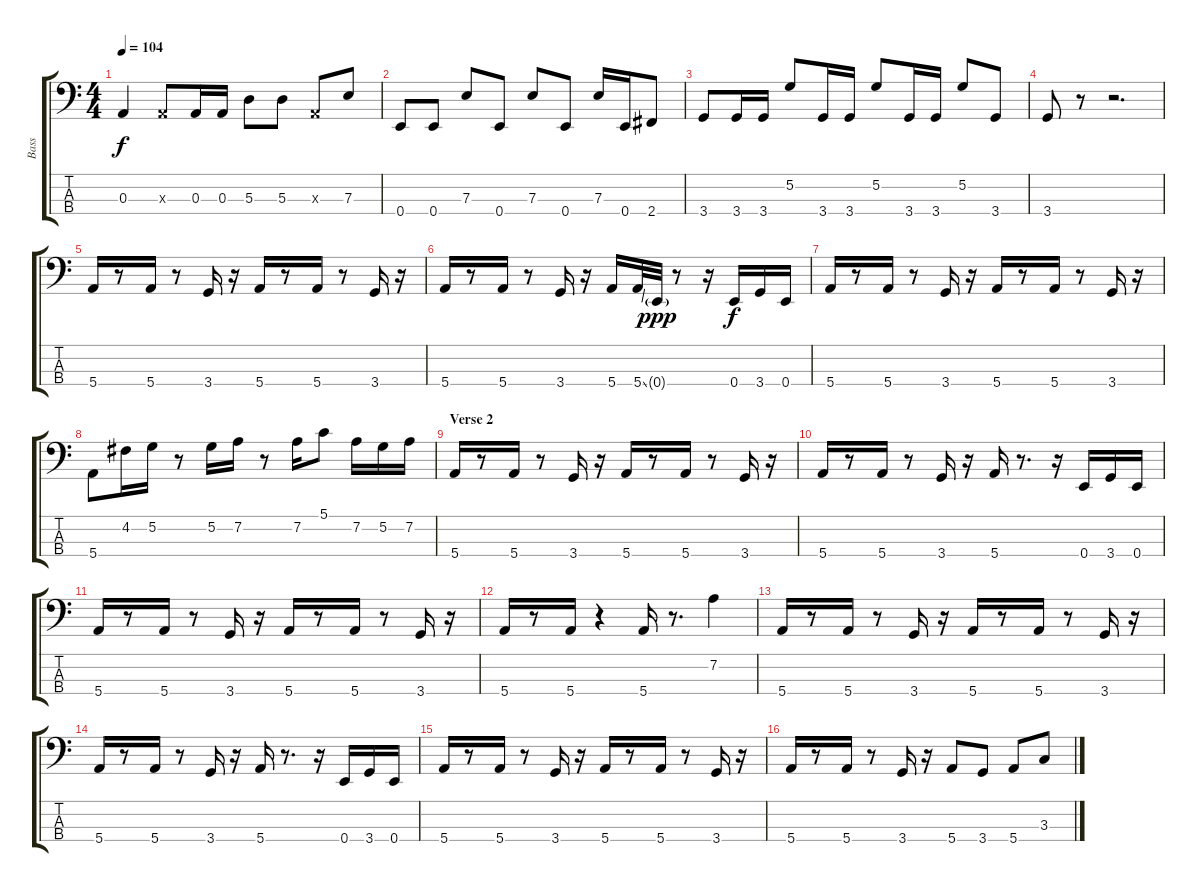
\track ("Bass" "Bass") {instrument electricbassfinger}
\staff {score tabs}
\tuning (G2 D2 A1 E1) {hide}
\ts (4 4)
\tempo 104
\clef f4
\ks c
0.3.4{dy f} 0.3{x}.8 0.3.16 0.3.16 5.3.8 5.3.8 0.3{x}.8 7.3.8 |
0.4.8 0.4.8 7.3.8 0.4.8 7.3.8 0.4.8 7.3.16 0.4.16 2.4.8 |
3.4.8 3.4.16 3.4.16 5.2.8 3.4.16 3.4.16 5.2.8 3.4.16 3.4.16 5.2.8 3.4.8 |
3.4.8 r.8 r.2{d} |
5.4.16 r.8 5.4.16 r.8 3.4.16 r.16 5.4.16 r.8 5.4.16 r.8 3.4.16 r.16 |
5.4.16 r.8 5.4.16 r.8 3.4.16 r.16 5.4.16 5.4{ss}.32 0.4{g}.32{dy ppp} r.8 r.16 0.4.16{dy f} 3.4.16 0.4.16 |
5.4.16 r.8 5.4.16 r.8 3.4.16 r.16 5.4.16 r.8 5.4.16 r.8 3.4.16 r.16 |
5.4.8 4.2.16 5.2.16 r.8 5.2.16 7.2.16 r.8 7.2.16 5.1.8 7.2.16 5.2.16 7.2.16 |
\section ("" "Verse 2")
5.4.16 r.8 5.4.16 r.8 3.4.16 r.16 5.4.16 r.8 5.4.16 r.8 3.4.16 r.16 |
5.4.16 r.8 5.4.16 r.8 3.4.16 r.16 5.4.16 r.8{d} r.16 0.4.16 3.4.16 0.4.16 |
5.4.16 r.8 5.4.16 r.8 3.4.16 r.16 5.4.16 r.8 5.4.16 r.8 3.4.16 r.16 |
5.4.16 r.8 5.4.16 r.4 5.4.16 r.8{d} 7.2.4 |
5.4.16 r.8 5.4.16 r.8 3.4.16 r.16 5.4.16 r.8 5.4.16 r.8 3.4.16 r.16 |
5.4.16 r.8 5.4.16 r.8 3.4.16 r.16 5.4.16 r.8{d} r.16 0.4.16 3.4.16 0.4.16 |
5.4.16 r.8 5.4.16 r.8 3.4.16 r.16 5.4.16 r.8 5.4.16 r.8 3.4.16 r.16 |
5.4.16 r.8 5.4.16 r.8 3.4.16 r.16 5.4.8 3.4.8 5.4.8 3.3.8
